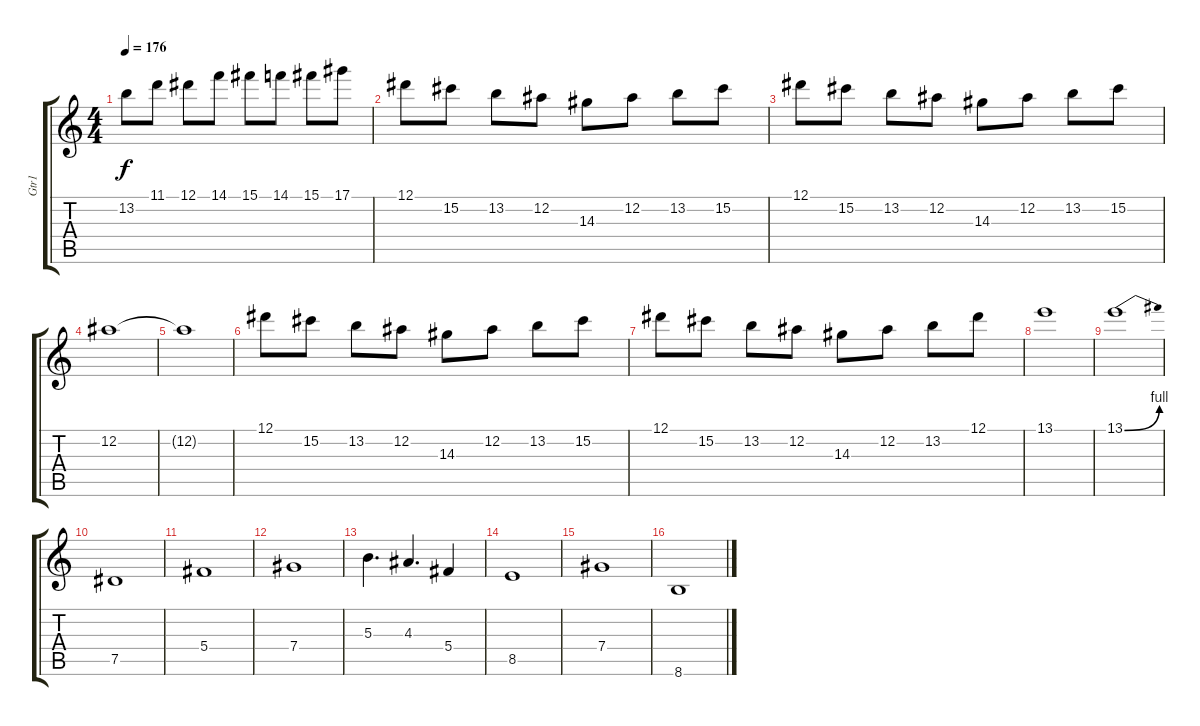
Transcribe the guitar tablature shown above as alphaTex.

\track ("Gtr1" "Gtr1") {instrument overdrivenguitar}
\staff {score tabs}
\tuning (Eb4 Bb3 Gb3 Db3 Ab2 Eb2) {hide}
\ts (4 4)
\tempo 176
\clef g2
\ks c
13.2.8{dy f} 11.1.8 12.1.8 14.1.8 15.1.8 14.1.8 15.1.8 17.1.8 |
12.1.8 15.2.8 13.2.8 12.2.8 14.3.8 12.2.8 13.2.8 15.2.8 |
12.1.8 15.2.8 13.2.8 12.2.8 14.3.8 12.2.8 13.2.8 15.2.8 |
12.2.1 |
12.2{t}.1 |
12.1.8 15.2.8 13.2.8 12.2.8 14.3.8 12.2.8 13.2.8 15.2.8 |
12.1.8 15.2.8 13.2.8 12.2.8 14.3.8 12.2.8 13.2.8 12.1.8 |
13.1.1 |
13.1{be (bend 0 0 60 4)}.1 |
7.5.1{volume 14} |
5.4.1 |
7.4.1 |
5.3.4{d} 4.3.4{d} 5.4.4 |
8.5.1 |
7.4.1 |
8.6.1
